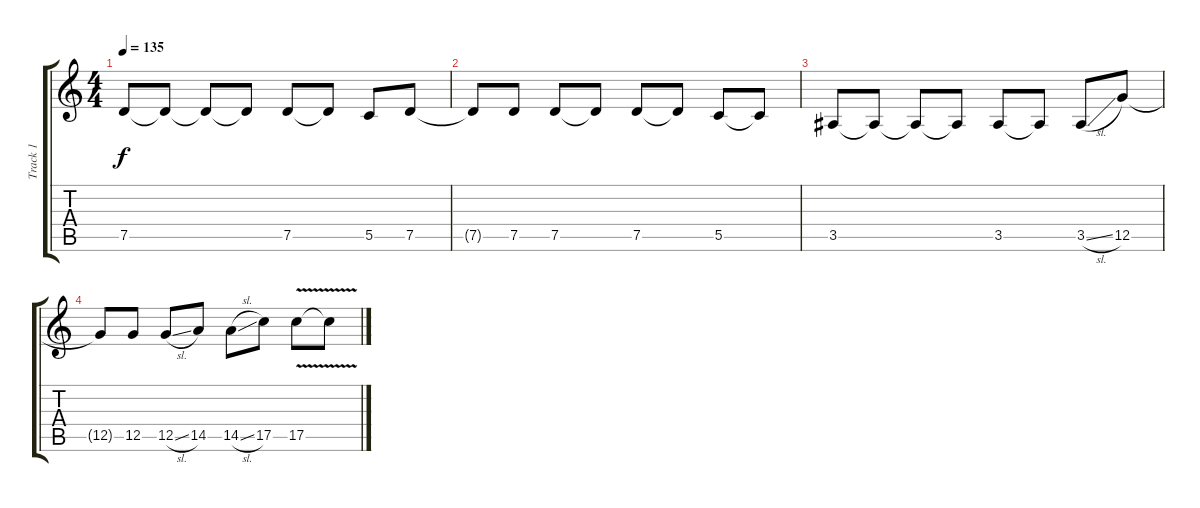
\track ("Track 1" "Track 1") {instrument distortionguitar}
\staff {score tabs}
\tuning (D4 A3 F3 C3 G2 D2) {hide}
\ts (4 4)
\tempo 135
\clef g2
\ks c
7.5.8{dy f} 7.5{t}.8 7.5{t}.8 7.5{t}.8 7.5.8 7.5{t}.8 5.5.8 7.5.8 |
7.5{t}.8 7.5.8 7.5.8 7.5{t}.8 7.5.8 7.5{t}.8 5.5.8 5.5{t}.8 |
3.5.8 3.5{t}.8 3.5{t}.8 3.5{t}.8 3.5.8 3.5{t}.8 3.5{sl}.8 12.5.8 |
12.5{t}.8 12.5.8 12.5{sl}.8 14.5.8 14.5{sl}.8 17.5.8 17.5{v}.8 17.5{t}.8
